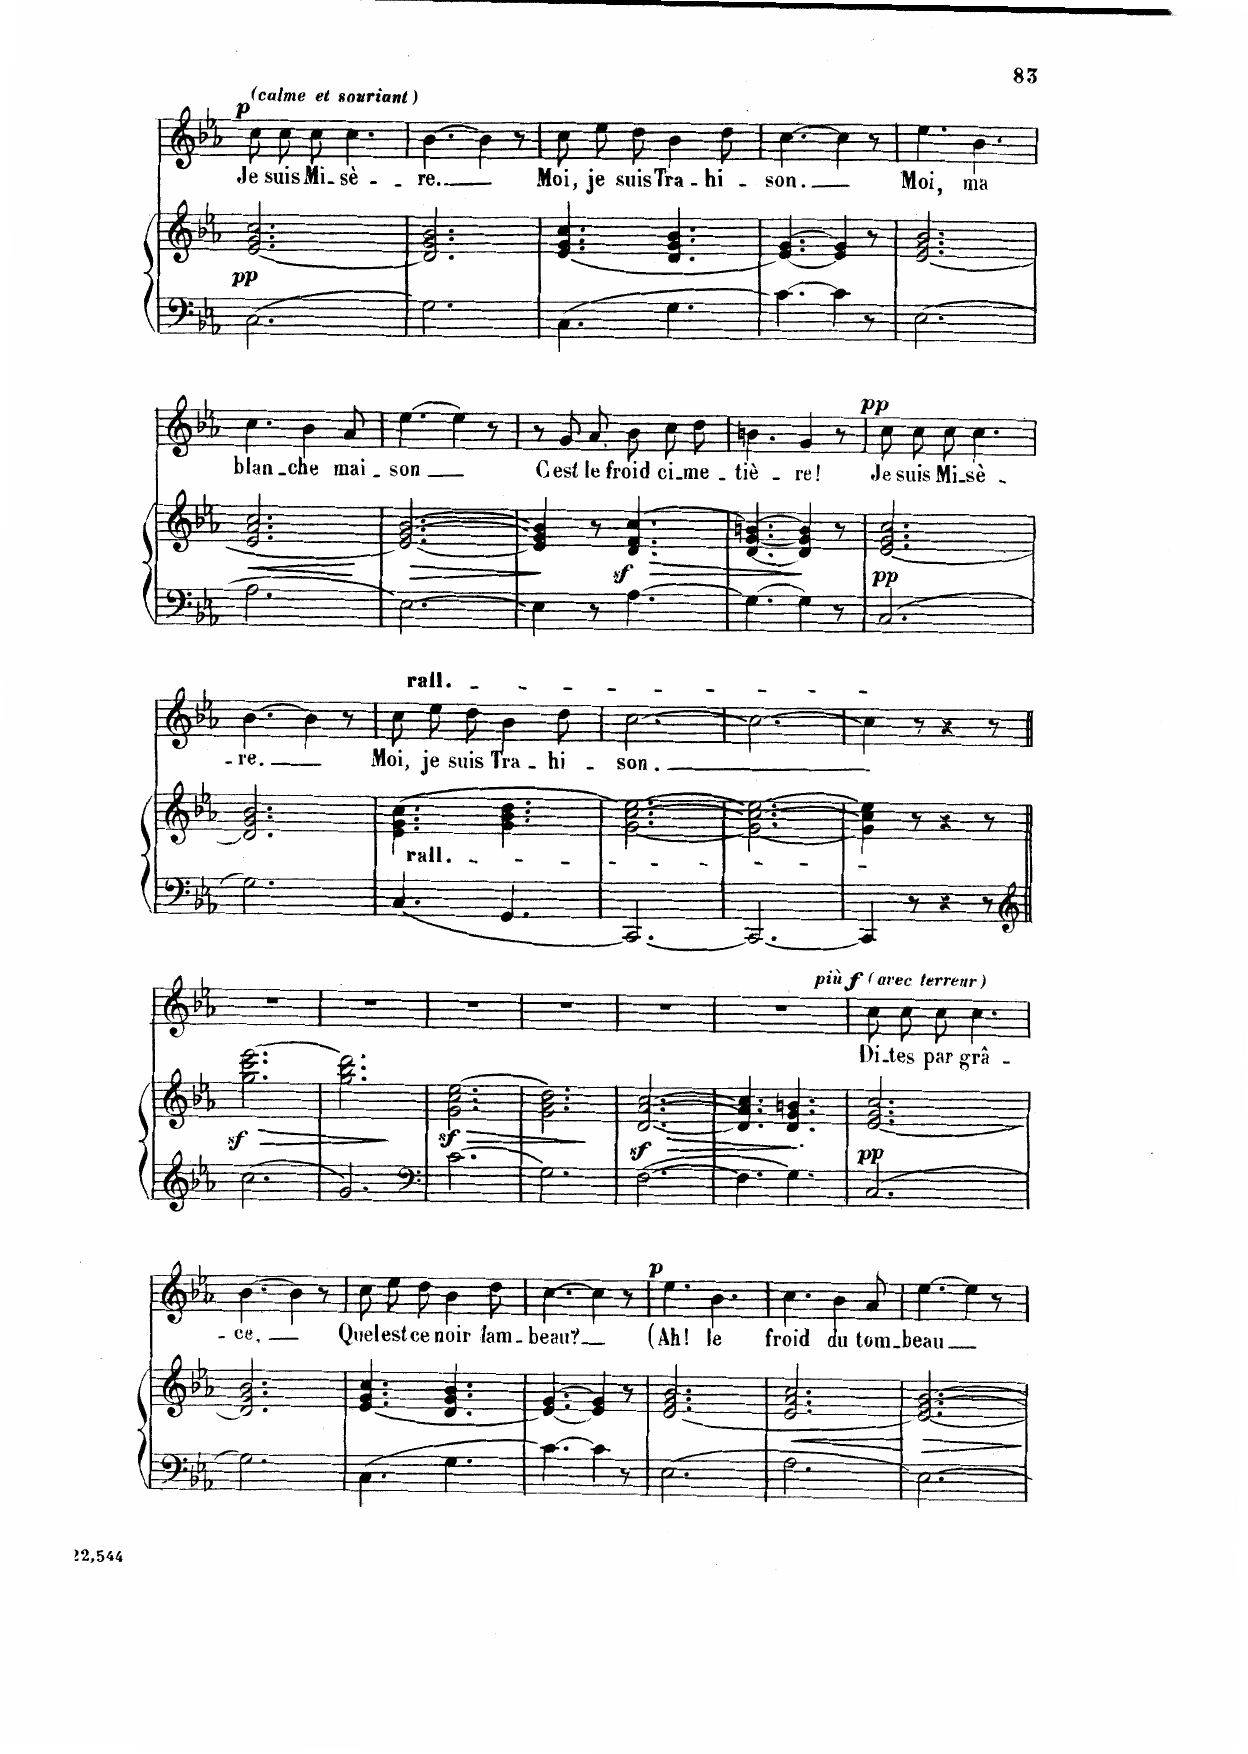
**kern	**kern	**dynam	**kern	**text	**dynam
*part2	*part2	*part2	*part1	*part1	*part1
*staff3	*staff2	*staff2/3	*staff1	*staff1	*staff1
*I"Piano	*	*	*I"Chant Voice	*	*
*I'Pno	*	*	*	*	*
*clefF4	*clefG2	*	*clefG2	*	*
*k[b-e-a-]	*k[b-e-a-]	*	*k[b-e-a-]	*	*
*M6/8	*M6/8	*	*M6/8	*	*
=70	=70	=70	=70	=70	=70
!	!	!	!LO:TX:i:t=(calme et souriant)	!	!
!	!	!LO:DY:b	!	!	!LO:DY:a
2.C\	(<2.e-/ 2.g/ 2.cc/	pp	8cc\L	Je	p
.	.	.	8cc\	suis	.
.	.	.	8cc\J	Mi-	.
.	.	.	4.cc\	-sè-	.
=71	=71	=71	=71	=71	=71
2.G\	2.d/ 2.g/ 2.b-/)	.	[4.b-\	-re.	.
.	.	.	4b-\]	.	.
.	.	.	8r	.	.
=72	=72	=72	=72	=72	=72
4.C\	(<4.e-/ 4.g/ 4.cc/	.	8cc\L	Moi,	.
.	.	.	8ee-\	je	.
.	.	.	8dd\J	suis	.
4.G\	4.d/ 4.g/ 4.b-/	.	4b-\	Tra-	.
.	.	.	8dd\	-hi-	.
=73	=73	=73	=73	=73	=73
[4.c\	[4.e-/ [4.g/)	.	[4.cc\	-son.	.
4c\]	4e-/] 4g/]	.	4cc\]	.	.
8r	8r	.	8r	.	.
=74	=74	=74	=74	=74	=74
2.E-\	(<2.e-/ 2.g/ 2.b-/	.	4.ee-\	Moi,	.
.	.	.	4.b-\	ma	.
=75	=75	=75	=75	=75	=75
!	!	!LO:HP:b	!	!	!
2.A-\	2.e-/ 2.a-/ 2.cc/	<	4.cc\	blan-	.
.	.	.	4b-\	-che	.
.	.	.	8a-/	mai-	.
.	.	[	.	.	.
=76	=76	=76	=76	=76	=76
!	!	!LO:HP:b	!	!	!
[2.E-\	[2.e-/ [>2.g/ [2.b-/)	>	[4.ee-\	-son	.
.	.	.	4ee-\]	.	.
.	.	.	8r	.	.
=77	=77	=77	=77	=77	=77
4E-\]	4e-/] 4g/] 4b-/]	.	8r	.	.
.	.	.	8g/L	C'est	.
8r	8r	]	8a-/J	le	.
!	!	!LO:HP:b	!	!	!
4.A-\	(>4.d/z< 4.f/z< 4.cc/z<	>	8b-\L	froid	.
.	.	.	8cc\	ci-	.
.	.	.	8dd\J	-me-	.
=78	=78	=78	=78	=78	=78
[4.G\	[4.d/ [4.g/ [4.bn/)	.	4.bn\	-tiè-	.
4G\]	4d/] 4g/] 4b/]	]	4g/	-re!	.
8r	8r	.	8r	.	.
=79	=79	=79	=79	=79	=79
!	!	!LO:DY:b	!	!	!LO:DY:a
2.C/	(2.e-/ 2.g/ 2.cc/	pp	8cc\L	Je	pp
.	.	.	8cc\	suis	.
.	.	.	8cc\J	Mi-	.
.	.	.	4.cc\	-sè-	.
=80	=80	=80	=80	=80	=80
2.G\	2.d/ 2.g/ 2.b-/)	.	[4.b-\	-re.	.
.	.	.	4b-\]	.	.
.	.	.	8r	.	.
=81	=81	=81	=81	=81	=81
!	!	!	!LO:TX:a:t=rall.	!	!
!	!LO:TX:b:t=rall.	!	!	!	!
4.C/	(4.e-\ 4.g\ 4.cc\	.	8cc\L	Moi,	.
.	.	.	8ee-\	je	.
.	.	.	8dd\J	suis	.
4.GG/	4.g\ 4.b-\ 4.dd\	.	4b-\	Tra-	.
.	.	.	8dd\	-hi-	.
=82	=82	=82	=82	=82	=82
[2.CC/	[2.g\ [2.cc\ [2.ee-\)	.	[2.cc\	-son.	.
=83	=83	=83	=83	=83	=83
2.CC/_	2.g\_ 2.cc\_ 2.ee-\_	.	2.cc\_	.	.
=84	=84	=84	=84	=84	=84
4CC/]	4g\] 4cc\] 4ee-\]	.	4cc\]	.	.
8r	8r	.	8r	.	.
4r	4r	.	4r	.	.
8r	8r	.	8r	.	.
=85||	=85||	=85||	=85||	=85||	=85||
*clefG2	*	*	*	*	*
!	!	!LO:HP:b	!	!	!
2.cc\	(2.gg\z< 2.ccc\z< 2.eee-\z<	>	2.r	.	.
=86	=86	=86	=86	=86	=86
2.g/	2.gg\ 2.bb-\ 2.ddd\)	.	2.r	.	.
.	.	]	.	.	.
=87	=87	=87	=87	=87	=87
*clefF4	*	*	*	*	*
!	!	!LO:HP:b	!	!	!
2.c\	(2.g\z< 2.cc\z< 2.ee-\z<	>	2.r	.	.
=88	=88	=88	=88	=88	=88
2.G\	2.g\ 2.b-\ 2.dd\)	.	2.r	.	.
.	.	]	.	.	.
=89	=89	=89	=89	=89	=89
!	!	!LO:HP:b	!	!	!
[2.F\	[2.d/z< [>2.a-/z< [2.cc/z<	>	2.r	.	.
=90	=90	=90	=90	=90	=90
4.F\]	4.d/] 4.a-/] 4.cc/]	.	2.r	.	.
4.G\	4.d/ 4.g/ 4.bn/	.	.	.	.
.	.	]	.	.	.
=91	=91	=91	=91	=91	=91
!	!	!	!LO:TX:i:t=(avec terreur)	!	!
!	!	!LO:DY:b	!	!	!LO:DY:a
!	!	!	!	!	!LO:DY:n=1:a
2.C/	(<2.e-/ 2.g/ 2.cc/	pp	8cc\L	Di-	other-dynamics f
.	.	.	8cc\	-tes	.
.	.	.	8cc\J	par	.
.	.	.	4.cc\	grâ-	.
=92	=92	=92	=92	=92	=92
2.G\	2.d/ 2.g/ 2.b-/)	.	[4.b-\	-ce,	.
.	.	.	4b-\]	.	.
.	.	.	8r	.	.
=93	=93	=93	=93	=93	=93
4.C\	(<4.e-/ 4.g/ 4.cc/	.	8cc\L	Quel	.
.	.	.	8ee-\	est	.
.	.	.	8dd\J	ce	.
4.G\	4.d/ 4.g/ 4.b-/	.	4b-\	noir	.
.	.	.	8dd\	lam-	.
=94	=94	=94	=94	=94	=94
[4.c\	[4.e-/ [4.g/)	.	[4.cc\	-beau?	.
4c\]	4e-/] 4g/]	.	4cc\]	.	.
8r	8r	.	8r	.	.
=95	=95	=95	=95	=95	=95
!	!	!	!	!	!LO:DY:a
2.E-\	(<2.e-/ 2.g/ 2.b-/	.	4.ee-\	(Ah!	p
.	.	.	4.b-\	le	.
=96	=96	=96	=96	=96	=96
!	!	!LO:HP:b	!	!	!
2.A-\	2.e-/ 2.a-/ 2.cc/	<	4.cc\	froid	.
.	.	.	4b-\	du	.
.	.	.	8a-/	tom-	.
.	.	[	.	.	.
=97	=97	=97	=97	=97	=97
!	!	!LO:HP:b	!	!	!
[2.E-\	[2.e-/ [<2.g/ [2.b-/)	>	[4.ee-\	-beau	.
.	.	.	4ee-\]	.	.
.	.	.	8r	.	.
.	.	]	.	.	.
=	=	=	=	=	=
*-	*-	*-	*-	*-	*-
